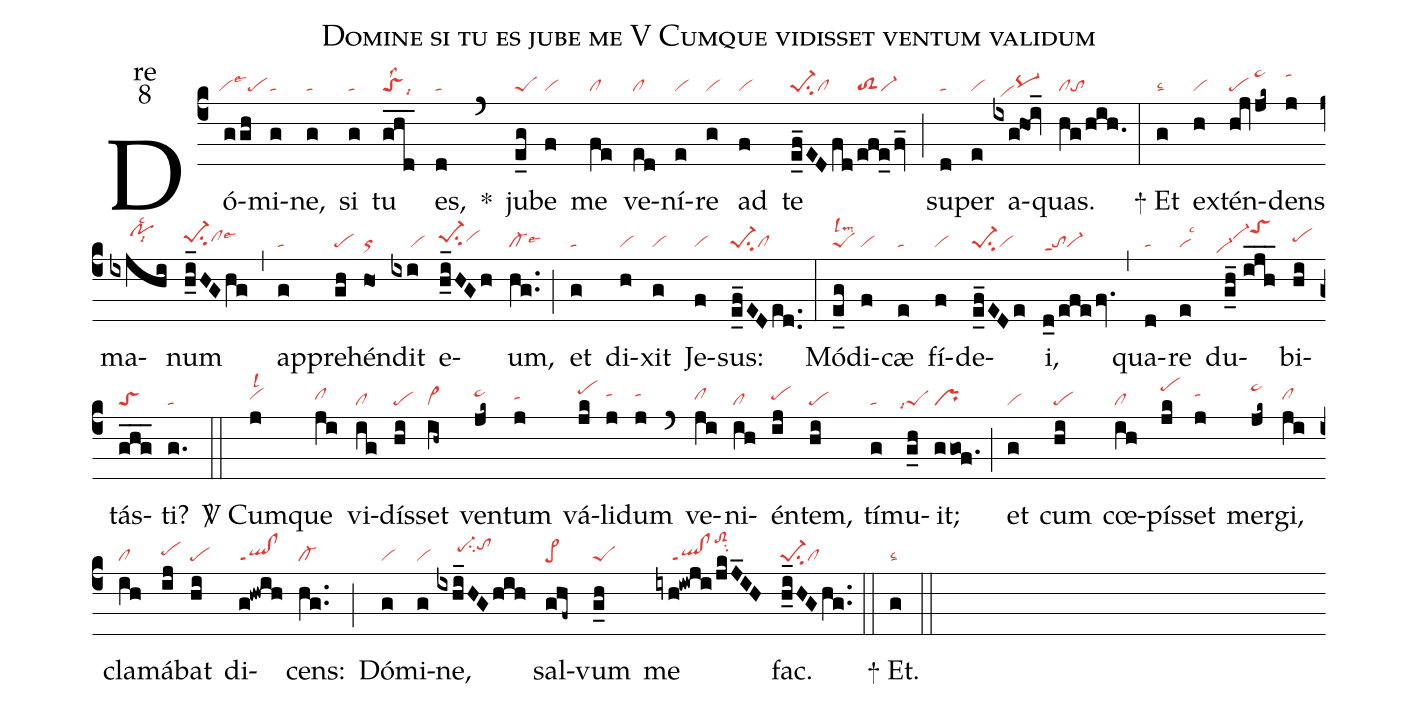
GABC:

name:Domine si tu es jube me V Cumque vidisset ventum validum;
office-part:re;
mode:8;
nabc-lines:1;
%%
(c4) Dó(ggh|`vilse3pe)mi(g|ta)ne,(g|ta) si(g|ta) tu(ghd___|toSlss2lsi9) es,(d|ta) <sp>*</sp>(`) ju(e_g|peS)be(f|vi) me(fe|cl) ve(ed|cl)ní(e|vi)re(g|vi) ad(f|vi) te(e_f_EDfd|pe-1su2cl|efe_fv_|toS2vi-) (;) su(d|ta)per(e|vi) a(ixg!hoi_|//vihdpq-hg)quas.(hg/hih.|clto) (:)

<sp>+</sp> Et(g|talsc2) ex(h|vi)tén(hqj/jk~|pe/pe~hk)dens(j|tahk) ma(ixjhi|/////pohjlsc2lsi8)num(h_i_HGhg|pe-1hhsu2clhhlse6) (,) ap(g|ta)pre(gh|pe)hén(ho|or)dit(ixi|/////vi) e(h_i_HGh|pe-1hhsu2vihh)um,(hg..|cl-lse6) (;) et(g|ta) di(h|vi)xit(g|vi) Je(f|vi)sus:(e_f_EDed..|pe-1su2cl) (:) Mó(e_g|peSlslm2)di(f|vi)cæ(e|ta) fí(f|vi)de(e_f_EDe|pe-1su2vi)i,(d_0/efefv.|toppt1vi-) (,) qua(d|ta)re(e|vilsc3) du(g_h_2//ijh___|``vi-hdvi-hitoShk)bi(hi|pehh)tás(ghg___|toS)ti?(g.|ta) (::)

<sp>V/</sp> Cum(j|vihhlsl2)que(ji|clhh) vi(ig|cl)dís(hi|pe)set(ih~|vi>) ven(jk~|pe~hi)tum(j|tahh) vá(jk|pehj)li(j|tahi)dum(j|tahi) (`) ve(ji|clhh)ni(ih|cl)én(ij|pehh)tem,(hi|pe) tí(g|ta)mu(g_h|``peSlsi7)it;(ggof.|pr) (;) et(g|vi) cum(hi|pe) cœ(ih|cl)pís(jk|pehk)set(j|tahi) mer(jk~|pe~hk)gi,(ji|clhh) cla(ih|cl)má(ij|pehh)bat(hi|pe) di(g!hwih|ql!clppt1)cens:(hg..|cl-) (;) Dó(g|vi)mi(g|vi)ne,(ixhi_HGhih|/////pe-hisu2tohj) sal(ghf~|pe>)vum(g_h|peS) me(iyh!iwji/jkJ_IH|////ql!clppt1toS2hlsu2) fac.(h_i_HGhg..|pe-1su2cl) (::)

<sp>+</sp> Et.(g|talsc2) (::)
